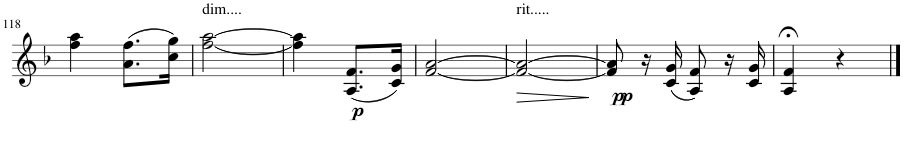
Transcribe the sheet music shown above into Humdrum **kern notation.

**kern	**dynam
*part1	*part1
*staff1	*staff1
*I"Clarinet (Bb)	*
*I'Cla	*
!!LO:PB:g=z
*clefG2	*
*Trd1c2	*
*k[b-]	*
*M2/4	*
=118	=118
4ff\ 4aa\	.
(8.a\ 8.ff\L	.
16cc\ 16gg\Jk)	.
=119	=119
!LO:TX:a:t=dim....	!
[2ff\ [2aa\	.
=120	=120
4ff\] 4aa\]	.
!	!LO:DY:b
(8.A/ 8.f/L	p
16c/ 16g/Jk)	.
=121	=121
[2f/ [2a/	.
=122	=122
!LO:TX:a:t=rit.....	!
2f/_ 2a/_	.
=123	=123
!	!LO:DY:b
8f/] 8a/]	p
!	!LO:DY:b
16r	p
(16c/ 16g/	.
8A/ 8f/)	.
16r	.
16c/ 16g/	.
=124	=124
4A/;< 4f/;<	.
4r	.
==	==
*-	*-
